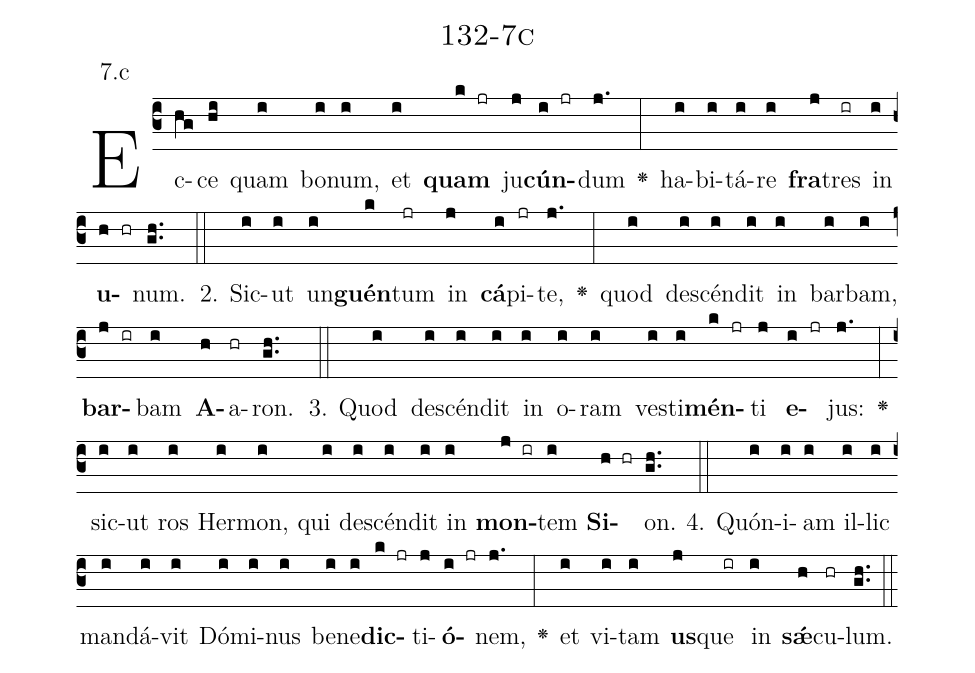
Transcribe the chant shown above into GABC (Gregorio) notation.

name: 132-7c;
annotation: 7.c;
%%
(c3)Ec(hg)ce(hi) quam(i) bo(i)num,(i) et(i) <b>quam</b>(k jr) ju(j)<b>cún</b>(i jr)dum(j.) <v>\greheightstar</v>(:) ha(i)bi(i)tá(i)re(i) <b>fra</b>(j)tres(ir) in(i) <b>u</b>(h hr)num.(gh..) (::)
2. Sic(i)ut(i) un(i)<b>guén</b>(k)tum(jr) in(j) <b>cá</b>(i)pi(jr)te,(j.) <v>\greheightstar</v>(:) quod(i) de(i)scén(i)dit(i) in(i) bar(i)bam,(i) <b>bar</b>(j ir)bam(i) <b>A</b>(h)a(hr)ron.(gh..) (::)
3. Quod(i) de(i)scén(i)dit(i) in(i) o(i)ram(i) ves(i)ti(i)<b>mén</b>(k jr)ti(j) <b>e</b>(i jr)jus:(j.) <v>\greheightstar</v>(:) sic(i)ut(i) ros(i) Her(i)mon,(i) qui(i) de(i)scén(i)dit(i) in(i) <b>mon</b>(j ir)tem(i) <b>Si</b>(h hr)on.(gh..) (::)
4. Quón(i)i(i)am(i) il(i)lic(i) man(i)dá(i)vit(i) Dó(i)mi(i)nus(i) be(i)ne(i)<b>dic</b>(k jr)ti(j)<b>ó</b>(i jr)nem,(j.) <v>\greheightstar</v>(:) et(i) vi(i)tam(i) <b>us</b>(j)que(ir) in(i) <b>sǽ</b>(h)cu(hr)lum.(gh..) (::)
